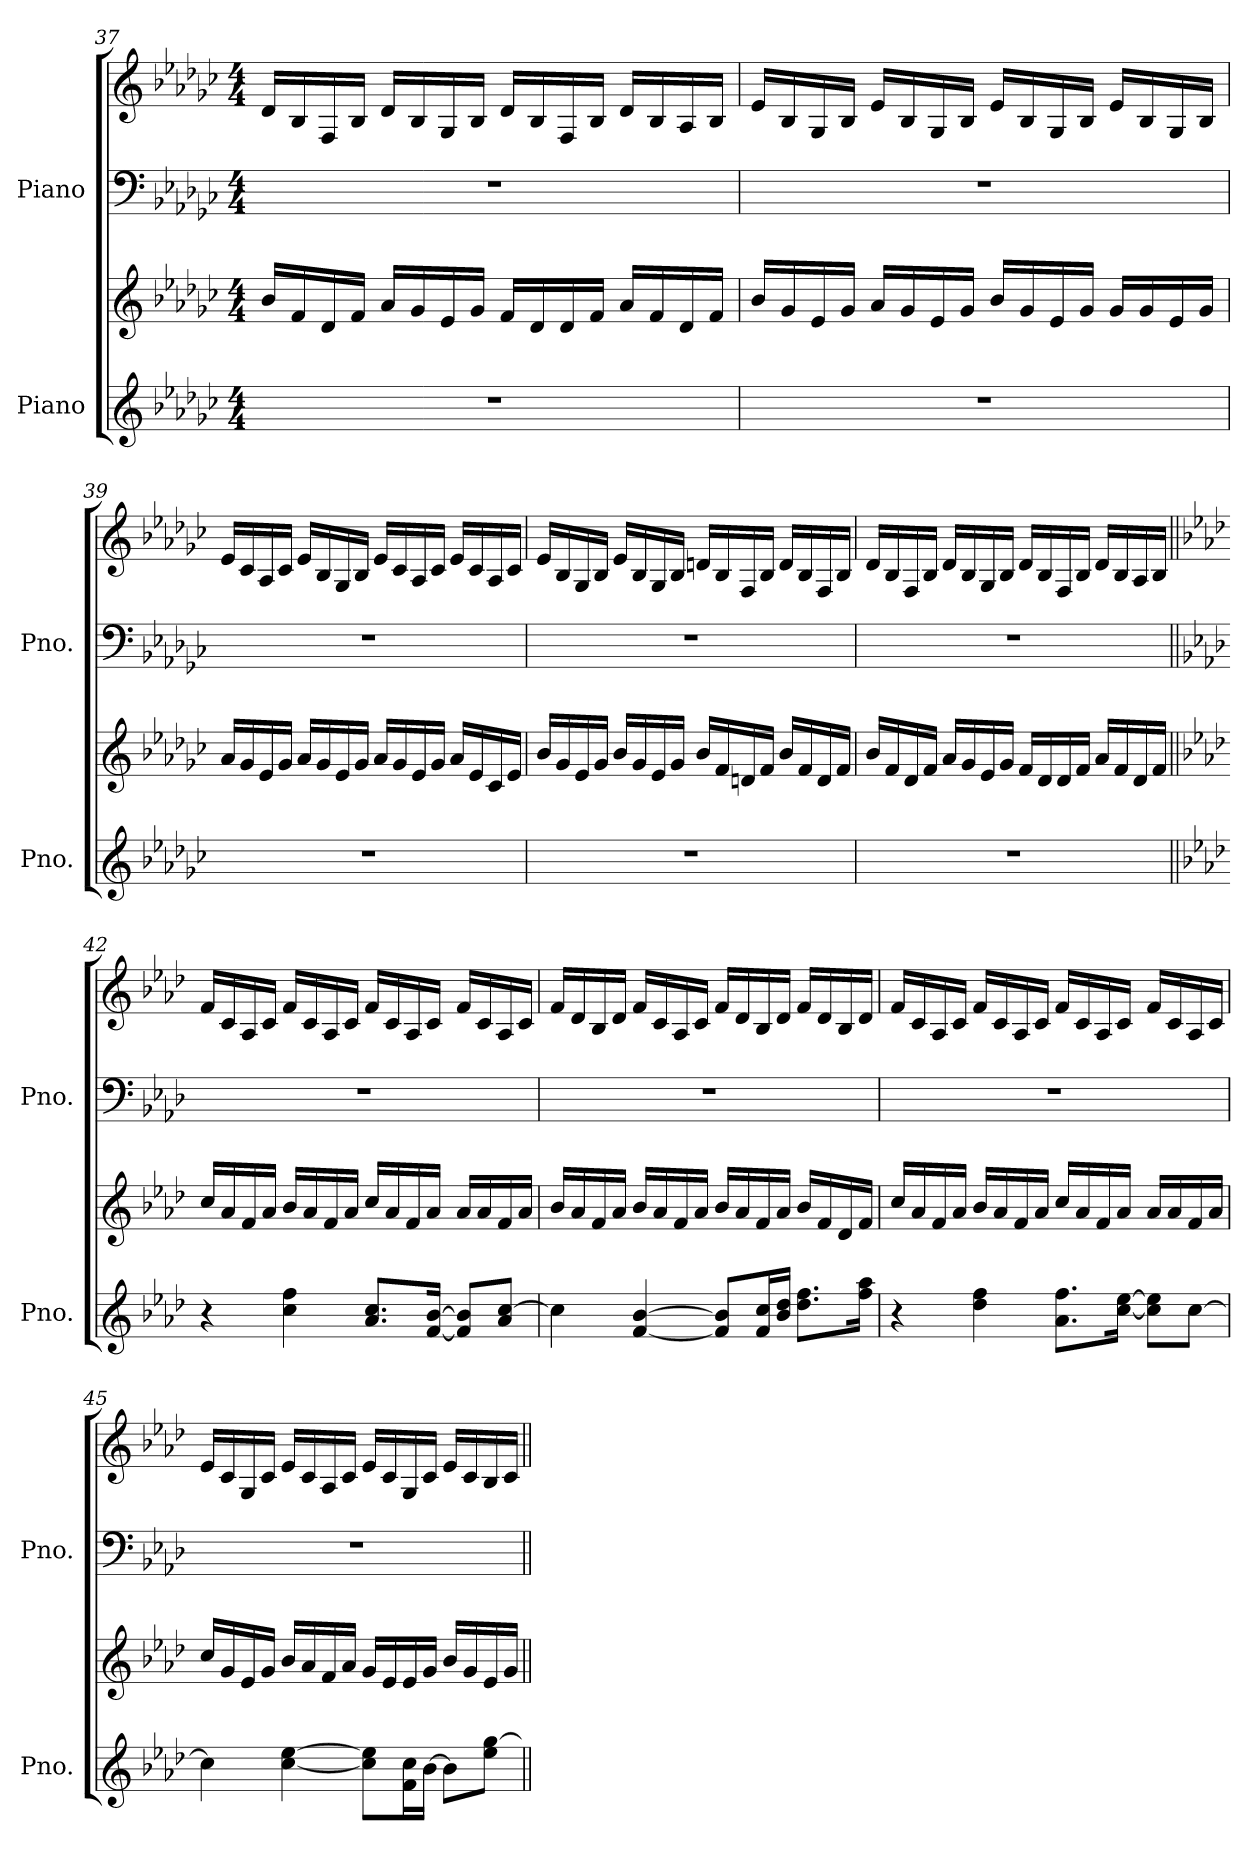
**kern	**kern	**kern	**kern
*part2	*part2	*part1	*part1
*staff4	*staff3	*staff2	*staff1
*I"Piano	*	*I"Piano	*
*I'Pno.	*	*I'Pno.	*
!!LO:PB:g=z
*clefG2	*clefG2	*clefF4	*clefG2
*k[b-e-a-d-g-c-]	*k[b-e-a-d-g-c-]	*k[b-e-a-d-g-c-]	*k[b-e-a-d-g-c-]
*M4/4	*M4/4	*M4/4	*M4/4
=37	=37	=37	=37
1r	16b-/LL	1r	16d-/LL
.	16f/	.	16B-/
.	16d-/	.	16F/
.	16f/JJ	.	16B-/JJ
.	16a-/LL	.	16d-/LL
.	16g-/	.	16B-/
.	16e-/	.	16G-/
.	16g-/JJ	.	16B-/JJ
.	16f/LL	.	16d-/LL
.	16d-/	.	16B-/
.	16d-/	.	16F/
.	16f/JJ	.	16B-/JJ
.	16a-/LL	.	16d-/LL
.	16f/	.	16B-/
.	16d-/	.	16A-/
.	16f/JJ	.	16B-/JJ
=38	=38	=38	=38
1r	16b-/LL	1r	16e-/LL
.	16g-/	.	16B-/
.	16e-/	.	16G-/
.	16g-/JJ	.	16B-/JJ
.	16a-/LL	.	16e-/LL
.	16g-/	.	16B-/
.	16e-/	.	16G-/
.	16g-/JJ	.	16B-/JJ
.	16b-/LL	.	16e-/LL
.	16g-/	.	16B-/
.	16e-/	.	16G-/
.	16g-/JJ	.	16B-/JJ
.	16g-/LL	.	16e-/LL
.	16g-/	.	16B-/
.	16e-/	.	16G-/
.	16g-/JJ	.	16B-/JJ
!!LO:LB:g=z
=39	=39	=39	=39
1r	16a-/LL	1r	16e-/LL
.	16g-/	.	16c-/
.	16e-/	.	16A-/
.	16g-/JJ	.	16c-/JJ
.	16a-/LL	.	16e-/LL
.	16g-/	.	16B-/
.	16e-/	.	16G-/
.	16g-/JJ	.	16B-/JJ
.	16a-/LL	.	16e-/LL
.	16g-/	.	16c-/
.	16e-/	.	16A-/
.	16g-/JJ	.	16c-/JJ
.	16a-/LL	.	16e-/LL
.	16e-/	.	16c-/
.	16c-/	.	16A-/
.	16e-/JJ	.	16c-/JJ
=40	=40	=40	=40
1r	16b-/LL	1r	16e-/LL
.	16g-/	.	16B-/
.	16e-/	.	16G-/
.	16g-/JJ	.	16B-/JJ
.	16b-/LL	.	16e-/LL
.	16g-/	.	16B-/
.	16e-/	.	16G-/
.	16g-/JJ	.	16B-/JJ
.	16b-/LL	.	16dn/LL
.	16f/	.	16B-/
.	16dn/	.	16F/
.	16f/JJ	.	16B-/JJ
.	16b-/LL	.	16d/LL
.	16f/	.	16B-/
.	16d/	.	16F/
.	16f/JJ	.	16B-/JJ
!!LO:LB:g=z
=41	=41	=41	=41
1r	16b-/LL	1r	16d-/LL
.	16f/	.	16B-/
.	16d-/	.	16F/
.	16f/JJ	.	16B-/JJ
.	16a-/LL	.	16d-/LL
.	16g-/	.	16B-/
.	16e-/	.	16G-/
.	16g-/JJ	.	16B-/JJ
.	16f/LL	.	16d-/LL
.	16d-/	.	16B-/
.	16d-/	.	16F/
.	16f/JJ	.	16B-/JJ
.	16a-/LL	.	16d-/LL
.	16f/	.	16B-/
.	16d-/	.	16A-/
.	16f/JJ	.	16B-/JJ
!!LO:PB:g=z
=42||	=42||	=42||	=42||
*k[b-e-a-d-]	*k[b-e-a-d-]	*k[b-e-a-d-]	*k[b-e-a-d-]
4r	16cc/LL	1r	16f/LL
.	16a-/	.	16c/
.	16f/	.	16A-/
.	16a-/JJ	.	16c/JJ
4cc\ 4ff\	16b-/LL	.	16f/LL
.	16a-/	.	16c/
.	16f/	.	16A-/
.	16a-/JJ	.	16c/JJ
8.a-/ 8.cc/L	16cc/LL	.	16f/LL
.	16a-/	.	16c/
.	16f/	.	16A-/
[16f/ [16b-/Jk	16a-/JJ	.	16c/JJ
8f/] 8b-/]L	16a-/LL	.	16f/LL
.	16a-/	.	16c/
8a-/ [8cc/J	16f/	.	16A-/
.	16a-/JJ	.	16c/JJ
=43	=43	=43	=43
4cc\]	16b-/LL	1r	16f/LL
.	16a-/	.	16d-/
.	16f/	.	16B-/
.	16a-/JJ	.	16d-/JJ
[4f/ [4b-/	16b-/LL	.	16f/LL
.	16a-/	.	16c/
.	16f/	.	16A-/
.	16a-/JJ	.	16c/JJ
8f/] 8b-/]L	16b-/LL	.	16f/LL
.	16a-/	.	16d-/
16f/ 16cc/L	16f/	.	16B-/
16b-/ 16dd-/JJ	16a-/JJ	.	16d-/JJ
8.dd-\ 8.ff\L	16b-/LL	.	16f/LL
.	16f/	.	16d-/
.	16d-/	.	16B-/
16ff\ 16aa-\Jk	16f/JJ	.	16d-/JJ
!!LO:LB:g=z
=44	=44	=44	=44
4r	16cc/LL	1r	16f/LL
.	16a-/	.	16c/
.	16f/	.	16A-/
.	16a-/JJ	.	16c/JJ
4dd-\ 4ff\	16b-/LL	.	16f/LL
.	16a-/	.	16c/
.	16f/	.	16A-/
.	16a-/JJ	.	16c/JJ
8.a-\ 8.ff\L	16cc/LL	.	16f/LL
.	16a-/	.	16c/
.	16f/	.	16A-/
[16cc\ [16ee-\Jk	16a-/JJ	.	16c/JJ
8cc\] 8ee-\]L	16a-/LL	.	16f/LL
.	16a-/	.	16c/
[8cc\J	16f/	.	16A-/
.	16a-/JJ	.	16c/JJ
=45	=45	=45	=45
4cc\]	16cc/LL	1r	16e-/LL
.	16g/	.	16c/
.	16e-/	.	16G/
.	16g/JJ	.	16c/JJ
[4cc\ [4ee-\	16b-/LL	.	16e-/LL
.	16a-/	.	16c/
.	16f/	.	16A-/
.	16a-/JJ	.	16c/JJ
8cc\] 8ee-\]L	16g/LL	.	16e-/LL
.	16e-/	.	16c/
16f\ 16cc\L	16e-/	.	16G/
[16b-\JJ	16g/JJ	.	16c/JJ
8b-\L]	16b-/LL	.	16e-/LL
.	16g/	.	16c/
8ee-\ [8gg\J	16e-/	.	16B-/
.	16g/JJ	.	16c/JJ
=||	=||	=||	=||
*-	*-	*-	*-
